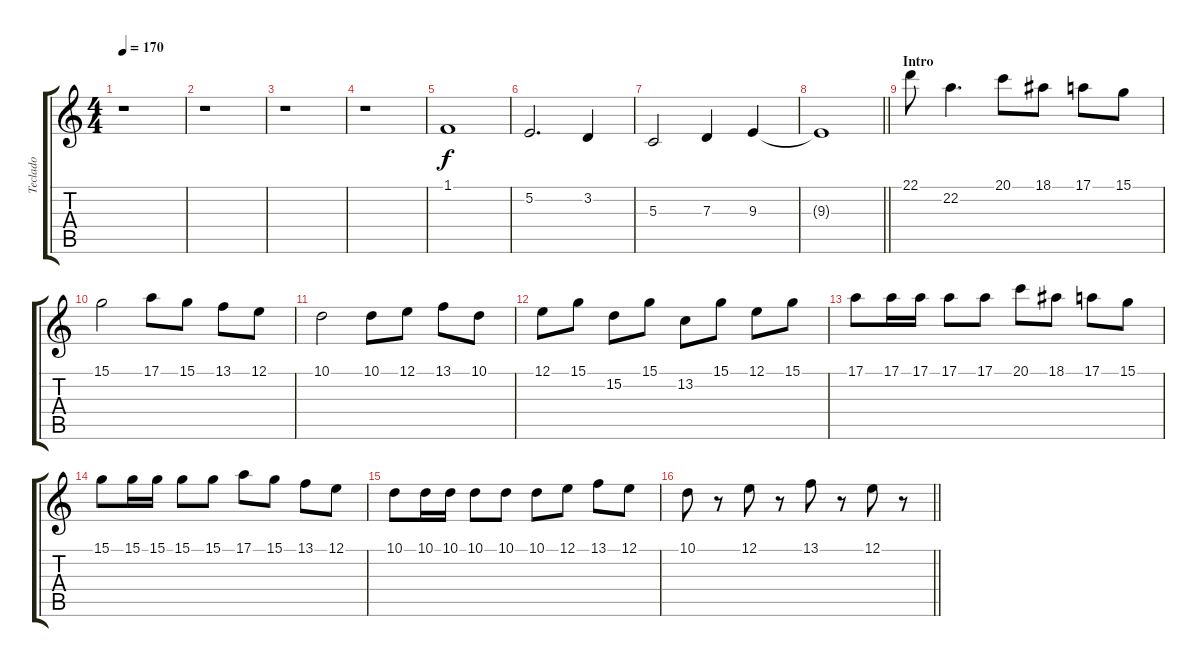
\track ("Teclado" "Teclado") {instrument violin}
\staff {score tabs}
\tuning (E4 B3 G3 D3 A2 E2) {hide}
\ts (4 4)
\tempo 170
\clef g2
\ks c
r.1{dy f} |
r.1 |
r.1 |
r.1 |
1.1.1{instrument choiraahs} |
5.2.2{d} 3.2.4 |
5.3.2 7.3.4 9.3.4 |
\barLineRight lightlight
9.3{t}.1 |
\section ("" "Intro")
22.1.8{instrument violin} 22.2.4{d} 20.1.8 18.1.8 17.1.8 15.1.8 |
15.1.2 17.1.8 15.1.8 13.1.8 12.1.8 |
10.1.2 10.1.8 12.1.8 13.1.8 10.1.8 |
12.1.8 15.1.8 15.2.8 15.1.8 13.2.8 15.1.8 12.1.8 15.1.8 |
17.1.8 17.1.16 17.1.16 17.1.8 17.1.8 20.1.8 18.1.8 17.1.8 15.1.8 |
15.1.8 15.1.16 15.1.16 15.1.8 15.1.8 17.1.8 15.1.8 13.1.8 12.1.8 |
10.1.8 10.1.16 10.1.16 10.1.8 10.1.8 10.1.8 12.1.8 13.1.8 12.1.8 |
\barLineRight lightlight
10.1.8 r.8 12.1.8 r.8 13.1.8 r.8 12.1.8 r.8
